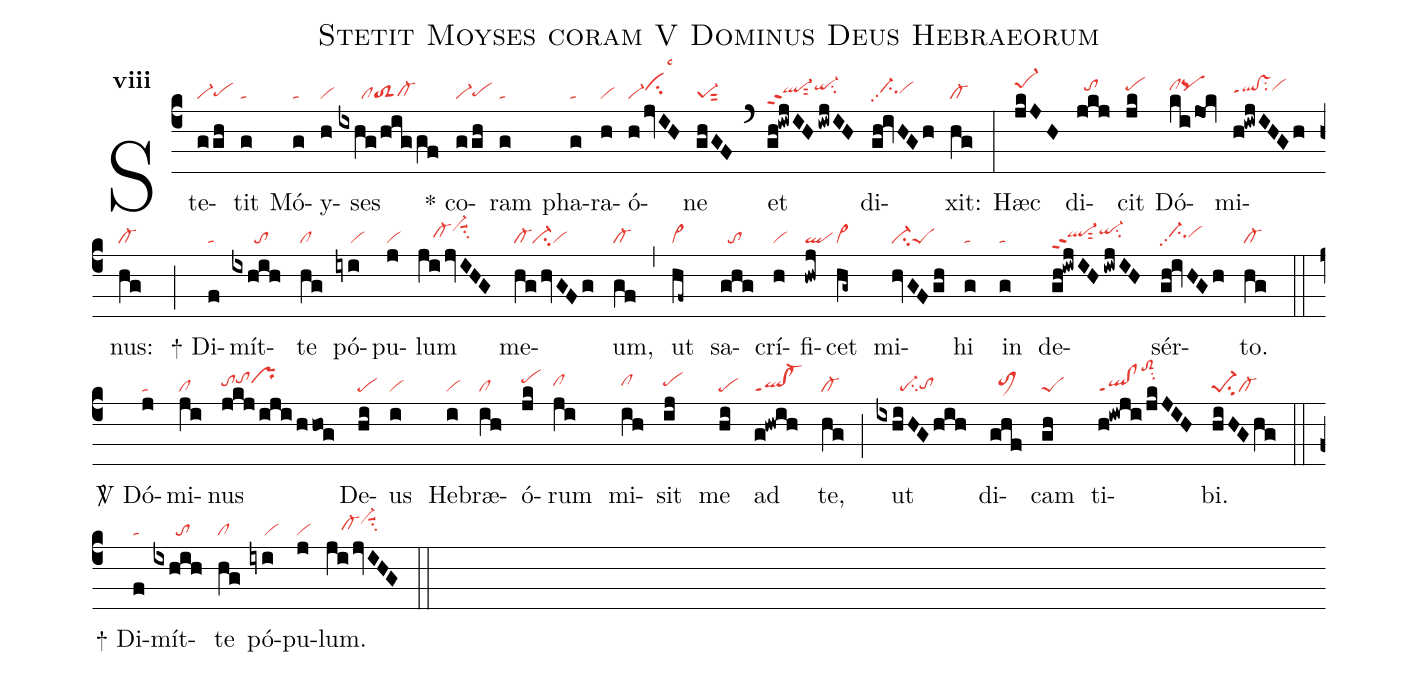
name:Stetit Moyses coram V Dominus Deus Hebraeorum;
office-part:re;
mode:8;
nabc-lines:1;
%%
initial-style: 1;
name: Stetit Moyses;
mode: 8;
office-part: Responsorium;
annotation: Resp.;
annotation: viii;
nabc-lines:1;
%%
(c4) Ste(ggh|vi-pehg)tit(g|ta) Mó(g|ta)y(h|vi)ses(ixhg/higgf|//////cltoS2cl-hg) <sp>*</sp> co(ggh|vi-pehg)ram(g|ta) pha(g|ta)ra(h|vi)ó(h/jvIH|vi-cihilsc3)ne(ghGF|pe-1sut2) (`) et(gh!iwjIH/iwjIH|ql-hhppt2sut2qi-hisu2) di(gh!ivHGh|//ci-hhpp2vihh)xit:(hg|cl-) (:) Hæc(jkJH|pe-1hj) di(jkj|//tohi)cit(jk|pehi) Dó(ki/jok|clhipqhi)mi(h!iwjIHGh|qlhh!vshhppt1su2vihi)nus:(hg|cl-) (;)
<sp>+</sp> Di(f|ta)mít(ixhih|//////to)te(hg|cl) pó(iyi|////vi)pu(j|vi)lum(ji/jvIHG|////cl-hhvi-hjsuu1su2) me(hg/hvGFg|cl-ci-vi)um,(gf|cl-) (,) ut(hf~|vi>) sa(ghg|//to)crí(h|vi)fi(hwj|ql)cet(hg~|vi>) mi(hvGFgh|ci-peS)hi(g|ta) in(g|ta) de(gh!iwjIH/iwjIH|ql-hhppt2sut2qi-hisu2)sér(gh!ivHGh|//ci-hhpp2vihh)to.(hg|cl-) (::)

<sp>V/</sp> Dó(j|ta)mi(ji|cl)nus(jkj/iji/hhog|tohhtohiprhi) De(hi|pe)us(i|vi) He(i|vi)bræ(ih|cl)ó(jk|pehi)rum(ji|clhh) mi(ih|clhh)sit(ij|pehh) me(hi|pe) ad(g!hwih|ql!cl-ppt1) te,(hg|cl-) (;) ut(ixhiHGhih|//////pe-su2tohg) di(ghf|//toM1hh)cam(gh|peS) ti(h!iwji/jkJIH|ql!clppt1toS2hmsu2)bi.(hiHGhg|pe-1su2cl-) (::)
<sp>+</sp> Di(f|ta)mít(ixhih|//////to)te(hg|cl) pó(iyi|////vi)pu(j|vi)lum.(ji/jvIHG|////cl-hhvi-hjsuu1su2) (::)
